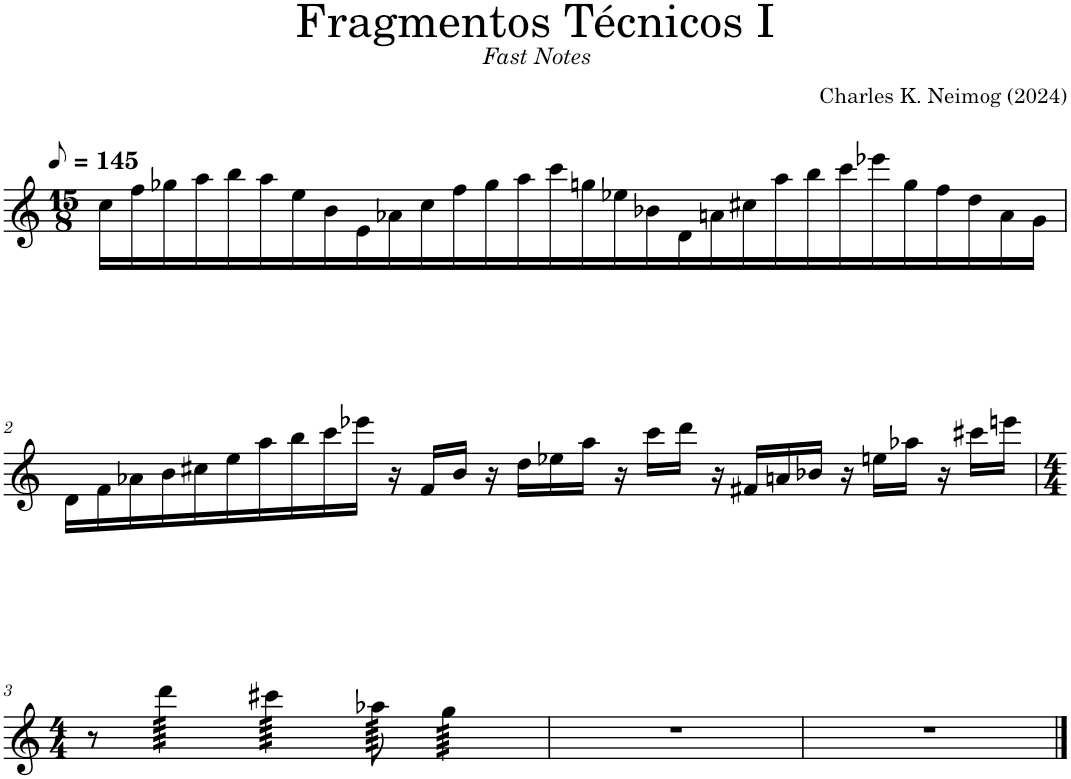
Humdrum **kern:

**kern
*part1
*staff1
*I"Flute
*I'Fl.
*clefG2
*k[]
*M15/8
*MM73
=1
16cc\LL
16ff\
16gg-X\
16aa\
16bb\
16aa\
16ee\
16b\
16e\
16a-X\
16cc\
16ff\
16gg-\
16aa\
16ccc\
16ggn\
16ee-X\
16b-X\
16d\
16an\
16cc#X\
16aa\
16bb\
16ccc\
16eee-X\
16gg\
16ff\
16dd\
16a\
16g\JJ
!!LO:LB:g=z
=2
16d\LL
16f\
16a-X\
16b\
16cc#X\
16ee\
16aa\
16bb\
16ccc\
16eee-X\JJ
16r
16f/LL
16b/JJ
16r
16dd\LL
16ee-X\
16aa\JJ
16r
16ccc\LL
16ddd\JJ
16r
16f#X/LL
16an/
16b-X/JJ
16r
16een\LL
16aa-X\JJ
16r
16ccc#X\LL
16eeen\JJ
!!LO:LB:g=z
=3
*M4/4
8r
*tremolo
64ddd\LLLL
64ddd\
64ddd\
64ddd\
64ddd\
64ddd\
64ddd\
64ddd\
64ddd\
64ddd\
64ddd\
64ddd\
64ddd\
64ddd\
64ddd\
64ddd\JJJJ
64ccc#X\LLLL
64ccc#X\
64ccc#X\
64ccc#X\
64ccc#X\
64ccc#X\
64ccc#X\
64ccc#X\
64ccc#X\
64ccc#X\
64ccc#X\
64ccc#X\
64ccc#X\
64ccc#X\
64ccc#X\
64ccc#X\JJJJ
128aa-X\
128aa-X\
128aa-X\
128aa-X\
128aa-X\
128aa-X\
128aa-X\
128aa-X\
128aa-X\
128aa-X\
128aa-X\
128aa-X\
128aa-X\
128aa-X\
128aa-X\
128aa-X\
64gg\LLLL
64gg\
64gg\
64gg\
64gg\
64gg\
64gg\
64gg\
64gg\
64gg\
64gg\
64gg\
64gg\
64gg\
64gg\
64gg\JJJJ
*Xtremolo
=4
1r
=5
1r
==
*-
